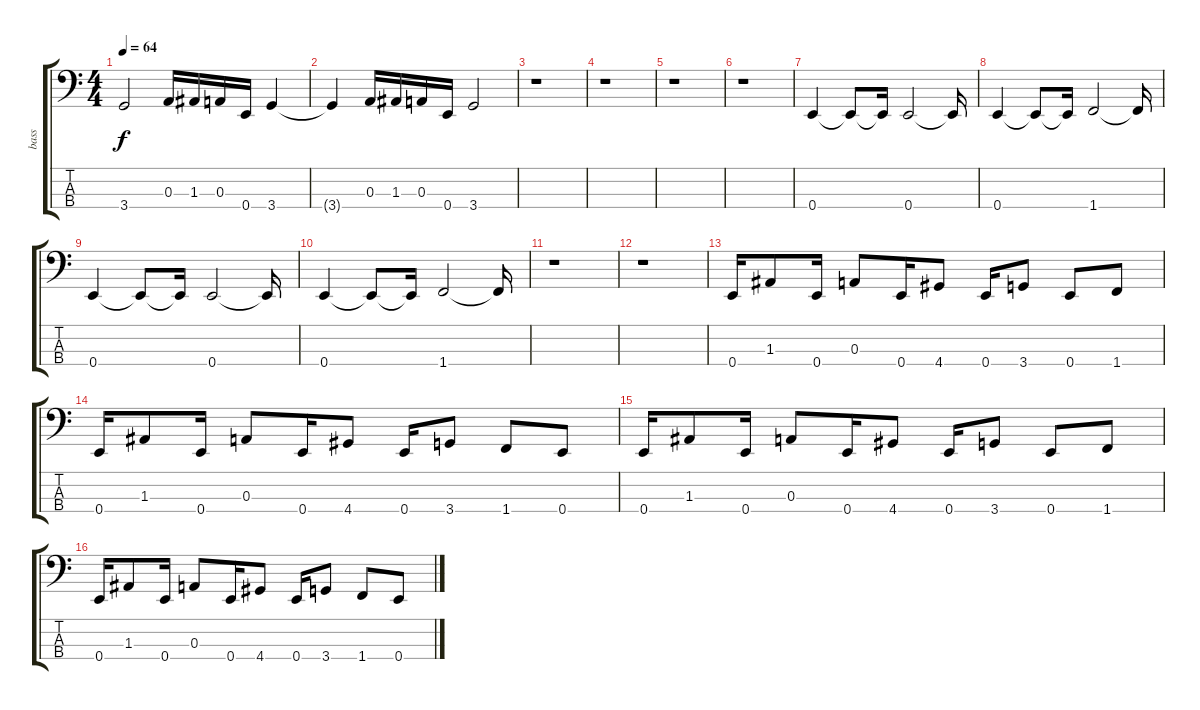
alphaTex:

\track ("bass" "bass") {instrument electricbassfinger}
\staff {score tabs}
\tuning (G2 D2 A1 E1) {hide}
\ts (4 4)
\tempo 64
\clef f4
\ks c
3.4.2{dy f} 0.3.16 1.3.16 0.3.16 0.4.16 3.4.4 |
3.4{t}.4 0.3.16 1.3.16 0.3.16 0.4.16 3.4.2 |
r.1 |
r.1 |
r.1 |
r.1 |
0.4.4 0.4{t}.8 0.4{t}.16 0.4.2 0.4{t}.16 |
0.4.4 0.4{t}.8 0.4{t}.16 1.4.2 1.4{t}.16 |
0.4.4 0.4{t}.8 0.4{t}.16 0.4.2 0.4{t}.16 |
0.4.4 0.4{t}.8 0.4{t}.16 1.4.2 1.4{t}.16 |
r.1 |
r.1 |
0.4.16 1.3.8 0.4.16 0.3.8 0.4.16 4.4.8 0.4.16 3.4.8 0.4.8 1.4.8 |
0.4.16 1.3.8 0.4.16 0.3.8 0.4.16 4.4.8 0.4.16 3.4.8 1.4.8 0.4.8 |
0.4.16 1.3.8 0.4.16 0.3.8 0.4.16 4.4.8 0.4.16 3.4.8 0.4.8 1.4.8 |
0.4.16 1.3.8 0.4.16 0.3.8 0.4.16 4.4.8 0.4.16 3.4.8 1.4.8 0.4.8
